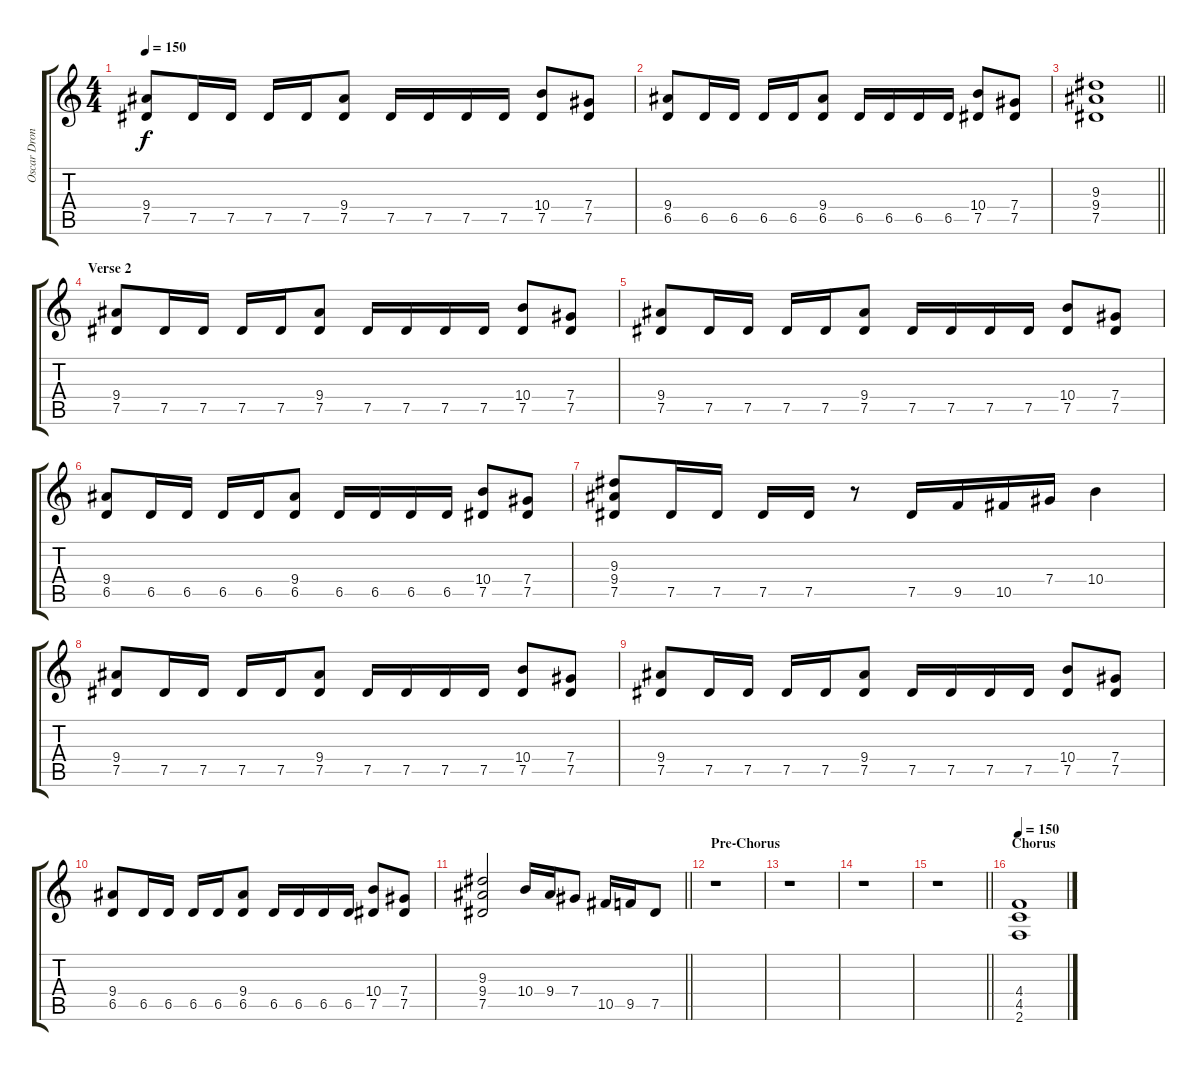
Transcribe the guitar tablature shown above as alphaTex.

\track ("Oscar Dronjak" "Oscar Dron") {instrument distortionguitar}
\staff {score tabs}
\tuning (Eb4 Bb3 Gb3 Db3 Ab2 Eb2) {hide}
\ts (4 4)
\tempo 150
\clef g2
\ks c
(9.4 7.5).8{dy f} 7.5.16 7.5.16 7.5.16 7.5.16 (9.4 7.5).8 7.5.16 7.5.16 7.5.16 7.5.16 (10.4 7.5).8 (7.4 7.5).8 |
(9.4 6.5).8 6.5.16 6.5.16 6.5.16 6.5.16 (9.4 6.5).8 6.5.16 6.5.16 6.5.16 6.5.16 (10.4 7.5).8 (7.4 7.5).8 |
\barLineRight lightlight
(9.3 9.4 7.5).1 |
\section ("" "Verse 2")
(9.4 7.5).8 7.5.16 7.5.16 7.5.16 7.5.16 (9.4 7.5).8 7.5.16 7.5.16 7.5.16 7.5.16 (10.4 7.5).8 (7.4 7.5).8 |
(9.4 7.5).8 7.5.16 7.5.16 7.5.16 7.5.16 (9.4 7.5).8 7.5.16 7.5.16 7.5.16 7.5.16 (10.4 7.5).8 (7.4 7.5).8 |
(9.4 6.5).8 6.5.16 6.5.16 6.5.16 6.5.16 (9.4 6.5).8 6.5.16 6.5.16 6.5.16 6.5.16 (10.4 7.5).8 (7.4 7.5).8 |
(9.3 9.4 7.5).8 7.5.16 7.5.16 7.5.16 7.5.16 r.8 7.5.16 9.5.16 10.5.16 7.4.16 10.4.4 |
(9.4 7.5).8 7.5.16 7.5.16 7.5.16 7.5.16 (9.4 7.5).8 7.5.16 7.5.16 7.5.16 7.5.16 (10.4 7.5).8 (7.4 7.5).8 |
(9.4 7.5).8 7.5.16 7.5.16 7.5.16 7.5.16 (9.4 7.5).8 7.5.16 7.5.16 7.5.16 7.5.16 (10.4 7.5).8 (7.4 7.5).8 |
(9.4 6.5).8 6.5.16 6.5.16 6.5.16 6.5.16 (9.4 6.5).8 6.5.16 6.5.16 6.5.16 6.5.16 (10.4 7.5).8 (7.4 7.5).8 |
\barLineRight lightlight
(9.3 9.4 7.5).2 10.4.16 9.4.16 7.4.8 10.5.16 9.5.16 7.5.8 |
\section ("" "Pre-Chorus")
r.1 |
r.1 |
r.1 |
\barLineRight lightlight
r.1 |
\section ("" "Chorus")
\tempo 150
(4.4 4.5 2.6).1
